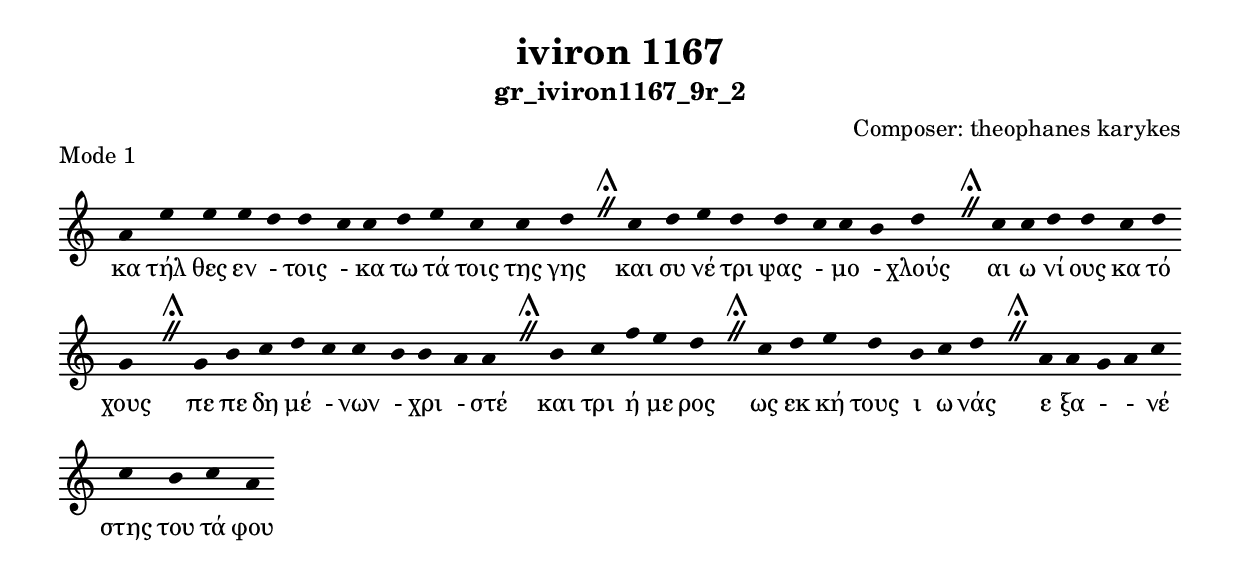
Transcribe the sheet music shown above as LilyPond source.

\include "gregorian.ly"

	\header {
 	  title = "iviron 1167"
	  subtitle = "gr_iviron1167_9r_2"
	  composer = "Composer: theophanes karykes"
	  piece = "Mode 1"
	}

	chant = {
	  a'4 e''4 e''4 e''4 d''4 d''4 c''4 c''4 d''4 e''4 c''4 c''4 d''4 \divisioMaior
 c''4 d''4 e''4 d''4 d''4 c''4 c''4 b'4 d''4 \divisioMaior
 c''4 c''4 d''4 d''4 c''4 d''4 g'4 \divisioMaior
 g'4 b'4 c''4 d''4 c''4 c''4 b'4 b'4 a'4 a'4 \divisioMaior
 b'4 c''4 f''4 e''4 d''4 \divisioMaior
 c''4 d''4 e''4 d''4 b'4 c''4 d''4 \divisioMaior
 a'4 a'4 g'4 a'4 c''4 c''4 b'4 c''4 a'4\finalis
	}

	verba = \lyricmode {κα τήλ θες εν - τοις - κα τω τά τοις της γης 
και συ νέ τρι ψας - μο - χλούς 
αι ω νί ους κα τό χους 
πε πε δη μέ - νων - χρι - στέ 
και τρι ή με ρος 
ως εκ κή τους ι ω νάς 
ε ξα -  - νέ στης του τά φου 
	}


	\score {
	  \new Staff <<
	  \new Voice = "melody" \chant
	  \new Lyrics = "one" \lyricsto melody \verba
	  >>
	  \layout {
	    \context {
	      \Staff
	      \remove "Time_signature_engraver"
	      \remove "Bar_engraver"
	    }
	    \context {
	      \Voice
	      \remove "Stem_engraver"
	    }
	  }
	}